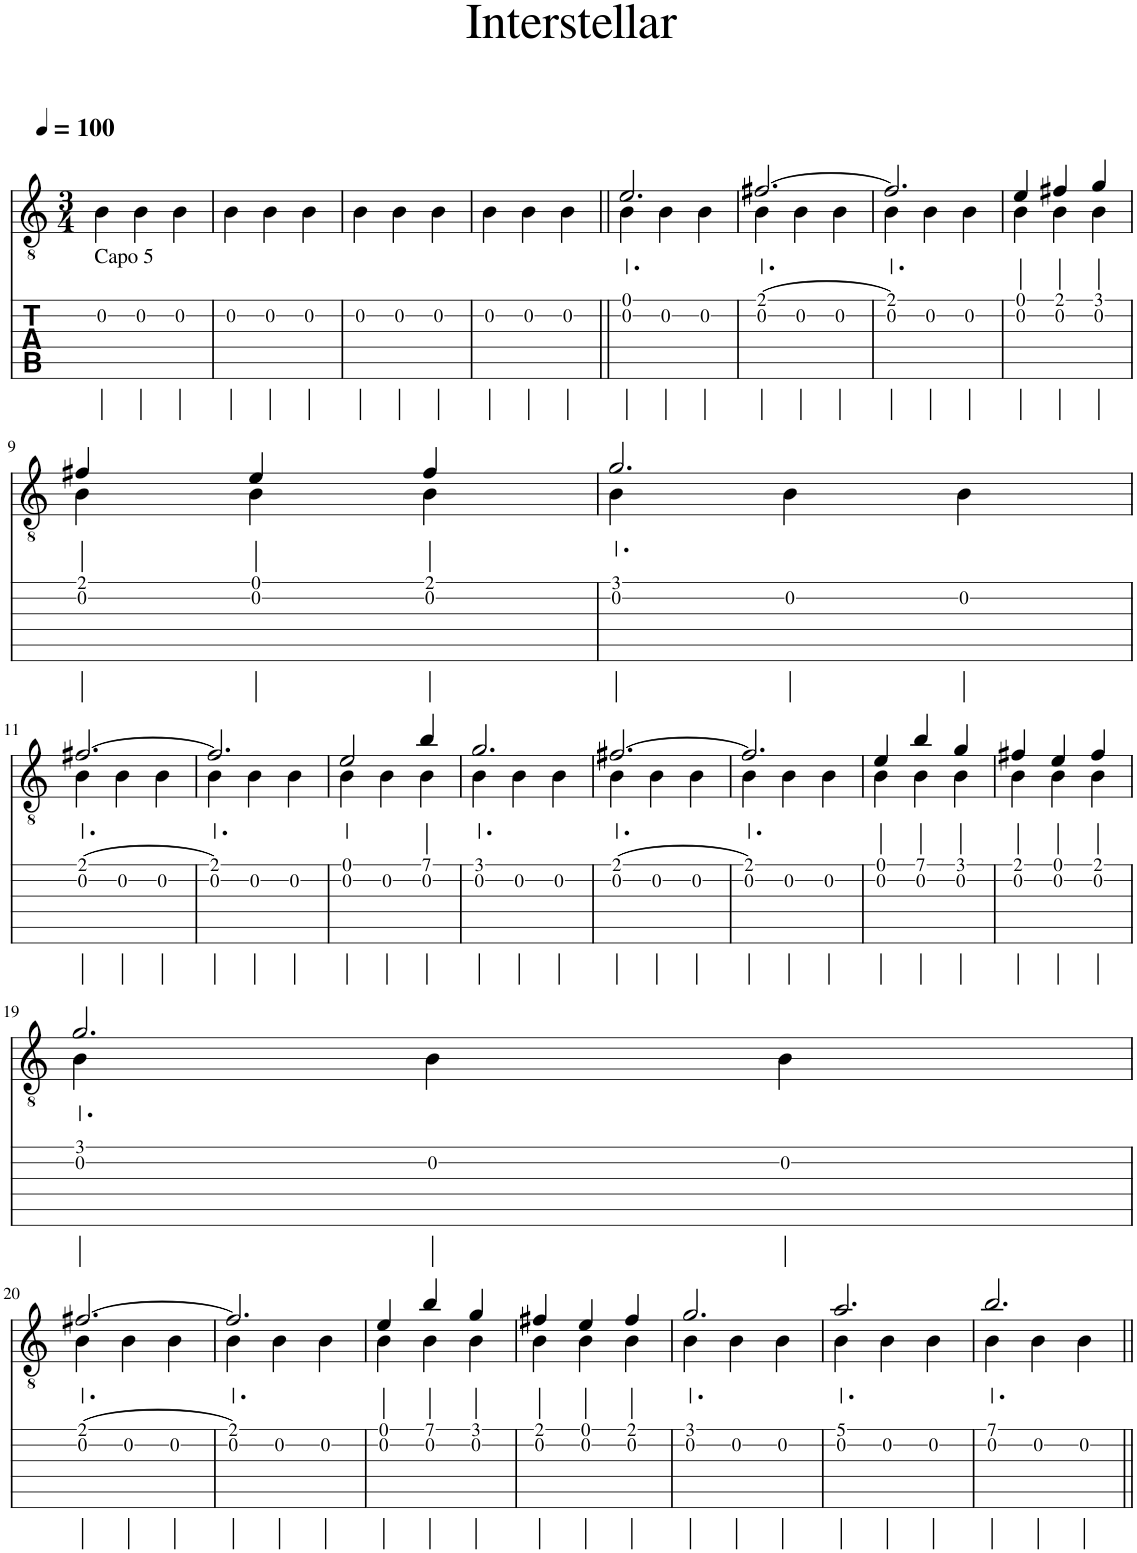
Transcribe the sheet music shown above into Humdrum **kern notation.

**kern	**kern
*part1	*part1
*staff2	*staff1
*I"Acoustic Guitar	*
*I'Guit.	*
*stria6	*
*	*clefGv2
*k[]	*k[]
*M3/4	*M3/4
*MM100	*MM100
=1	=1
!	!LO:TX:b:t=Capo 5
4B\	4B\
4B\	4B\
4B\	4B\
=2	=2
4B\	4B\
4B\	4B\
4B\	4B\
=3	=3
4B\	4B\
4B\	4B\
4B\	4B\
=4	=4
4B\	4B\
4B\	4B\
4B\	4B\
=5||	=5||
*^	*^
2.e/	4B\	2.e/	4B\
.	4B\	.	4B\
.	4B\	.	4B\
=6	=6	=6	=6
[2.f#/	4B\	[2.f#X/	4B\
.	4B\	.	4B\
.	4B\	.	4B\
=7	=7	=7	=7
2.f#/]	4B\	2.f/]	4B\
.	4B\	.	4B\
.	4B\	.	4B\
=8	=8	=8	=8
4e/	4B\	4e/	4B\
4f#/	4B\	4f#X/	4B\
4g/	4B\	4g/	4B\
!!LO:LB:g=z	!!
=9	=9	=9	=9
4f#/	4B\	4f#X/	4B\
4e/	4B\	4e/	4B\
4f#/	4B\	4f#/	4B\
=10	=10	=10	=10
2.g/	4B\	2.g/	4B\
.	4B\	.	4B\
.	4B\	.	4B\
!!LO:LB:g=z	!!
=11	=11	=11	=11
[2.f#/	4B\	[2.f#X/	4B\
.	4B\	.	4B\
.	4B\	.	4B\
=12	=12	=12	=12
2.f#/]	4B\	2.f#/]	4B\
.	4B\	.	4B\
.	4B\	.	4B\
=13	=13	=13	=13
2e/	4B\	2e/	4B\
.	4B\	.	4B\
4b/	4B\	4b/	4B\
=14	=14	=14	=14
2.g/	4B\	2.g/	4B\
.	4B\	.	4B\
.	4B\	.	4B\
=15	=15	=15	=15
[2.f#/	4B\	[2.f#X/	4B\
.	4B\	.	4B\
.	4B\	.	4B\
=16	=16	=16	=16
2.f#/]	4B\	2.f#/]	4B\
.	4B\	.	4B\
.	4B\	.	4B\
=17	=17	=17	=17
4e/	4B\	4e/	4B\
4b/	4B\	4b/	4B\
4g/	4B\	4g/	4B\
=18	=18	=18	=18
4f#/	4B\	4f#X/	4B\
4e/	4B\	4e/	4B\
4f#/	4B\	4f#/	4B\
!!LO:LB:g=z	!!
=19	=19	=19	=19
2.g/	4B\	2.g/	4B\
.	4B\	.	4B\
.	4B\	.	4B\
!!LO:LB:g=z	!!
=20	=20	=20	=20
[2.f#/	4B\	[2.f#X/	4B\
.	4B\	.	4B\
.	4B\	.	4B\
=21	=21	=21	=21
2.f#/]	4B\	2.f#/]	4B\
.	4B\	.	4B\
.	4B\	.	4B\
=22	=22	=22	=22
4e/	4B\	4e/	4B\
4b/	4B\	4b/	4B\
4g/	4B\	4g/	4B\
=23	=23	=23	=23
4f#/	4B\	4f#X/	4B\
4e/	4B\	4e/	4B\
4f#/	4B\	4f#/	4B\
=24	=24	=24	=24
2.g/	4B\	2.g/	4B\
.	4B\	.	4B\
.	4B\	.	4B\
=25	=25	=25	=25
2.a/	4B\	2.a/	4B\
.	4B\	.	4B\
.	4B\	.	4B\
=26	=26	=26	=26
2.b/	4B\	2.b/	4B\
.	4B\	.	4B\
.	4B\	.	4B\
*v	*v	*	*
*	*v	*v
=||	=||
*-	*-
